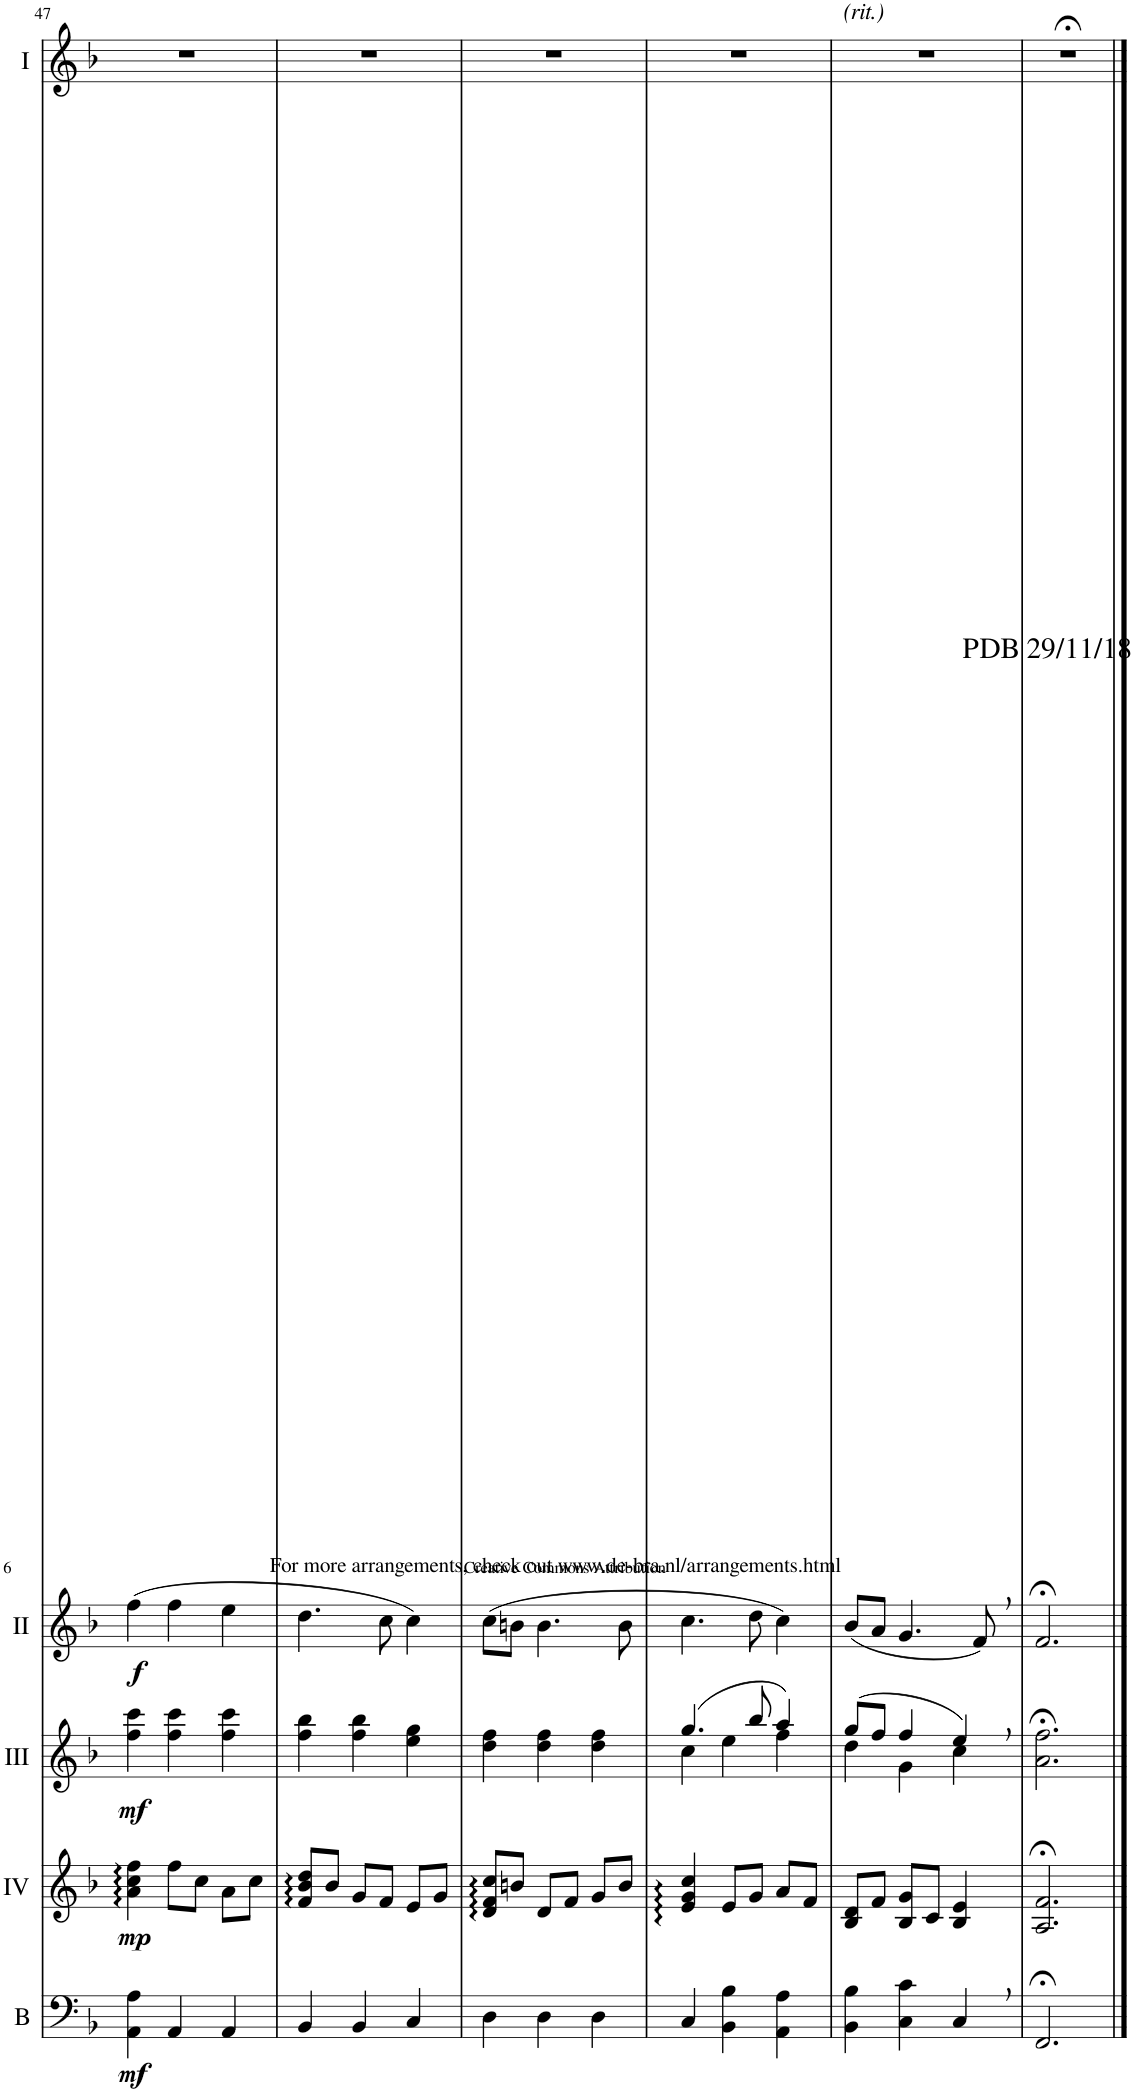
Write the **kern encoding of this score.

**kern	**dynam	**kern	**dynam	**kern	**dynam	**kern	**dynam	**kern
*part5	*part5	*part4	*part4	*part3	*part3	*part2	*part2	*part1
*staff5	*staff5	*staff4	*staff4	*staff3	*staff3	*staff2	*staff2	*staff1
*I"Bass	*	*I"Acc. 4	*	*I"Acc. 3	*	*I"Acc. 2	*	*I"Acc. 1
*I'B	*	*	*	*	*	*	*	*
!!LO:PB:g=z
*clefF4	*	*clefG2	*	*clefG2	*	*clefG2	*	*clefG2
*Trd7c12	*	*	*	*Trd7c12	*	*	*	*
*k[b-]	*	*k[b-]	*	*k[b-]	*	*k[b-]	*	*k[b-]
*M3/4	*	*M3/4	*	*M3/4	*	*M3/4	*	*M3/4
=47	=47	=47	=47	=47	=47	=47	=47	=47
!	!LO:DY:b	!	!LO:DY:b	!	!LO:DY:b	!	!LO:DY:b	!
4AA\ 4A\	mf	4a\ 4cc\ 4ff\	mp	4ff\ 4ccc\	mf	(4ff\	f	2.r
4AA/	.	8ff\L	.	4ff\ 4ccc\	.	4ff\	.	.
.	.	8cc\J	.	.	.	.	.	.
4AA/	.	8a\L	.	4ff\ 4ccc\	.	4ee\	.	.
.	.	8cc\J	.	.	.	.	.	.
=48	=48	=48	=48	=48	=48	=48	=48	=48
4BB-/	.	8f/ 8b-/ 8dd/L	.	4ff\ 4bb-\	.	4.dd\	.	2.r
.	.	8b-/J	.	.	.	.	.	.
4BB-/	.	8g/L	.	4ff\ 4bb-\	.	.	.	.
.	.	8f/J	.	.	.	8cc\	.	.
4C/	.	8e/L	.	4ee\ 4gg\	.	4cc\)	.	.
.	.	8g/J	.	.	.	.	.	.
=49	=49	=49	=49	=49	=49	=49	=49	=49
4D\	.	8d/ 8f/ 8cc/L	.	4dd\ 4ff\	.	(8cc\L	.	2.r
.	.	8bn/J	.	.	.	8bn\J	.	.
4D\	.	8d/L	.	4dd\ 4ff\	.	4.b\	.	.
.	.	8f/J	.	.	.	.	.	.
4D\	.	8g/L	.	4dd\ 4ff\	.	.	.	.
.	.	8b/J	.	.	.	8b\	.	.
=50	=50	=50	=50	=50	=50	=50	=50	=50
*	*	*	*	*^	*	*	*	*
4C/	.	4e/ 4g/ 4cc/	.	(4.gg/	4cc\	.	4.cc\	.	2.r
4BB-\ 4B-\	.	8e/L	.	.	4ee\	.	.	.	.
.	.	8g/J	.	8bb-/	.	.	8dd\	.	.
4AA\ 4A\	.	8a/L	.	4aa/)	4ff\	.	4cc\)	.	.
.	.	8f/J	.	.	.	.	.	.	.
=51	=51	=51	=51	=51	=51	=51	=51	=51	=51
!	!	!	!	!	!	!	!	!	!LO:TX:a:i:t=(rit.)
4BB-\ 4B-\	.	8B-/ 8d/L	.	(8gg/L	4dd\	.	(8b-/L	.	2.r
.	.	8f/J	.	8ff/J	.	.	8a/J	.	.
4C\ 4c\	.	8B-/ 8g/L	.	4ff/	4g\	.	4.g/	.	.
.	.	8c/J	.	.	.	.	.	.	.
4C,/	.	4B-/ 4e/	.	4ee,/)	4cc\	.	.	.	.
.	.	.	.	.	.	.	8f,/)	.	.
*	*	*	*	*v	*v	*	*	*	*
=52	=52	=52	=52	=52	=52	=52	=52	=52
!	!	!	!	!	!	!	!	!LO:TX:b:t=PDB 29/11/18
!	!	!	!	!	!	!	!	!LO:TX:b:t=For more arrangements, check out www.de-bra.nl/arrangements.html
2.FF;</	.	2.A/;< 2.f/;<	.	2.a\;< 2.ff\;<	.	2.f;</	.	2.r;<
==	==	==	==	==	==	==	==	==
*-	*-	*-	*-	*-	*-	*-	*-	*-
